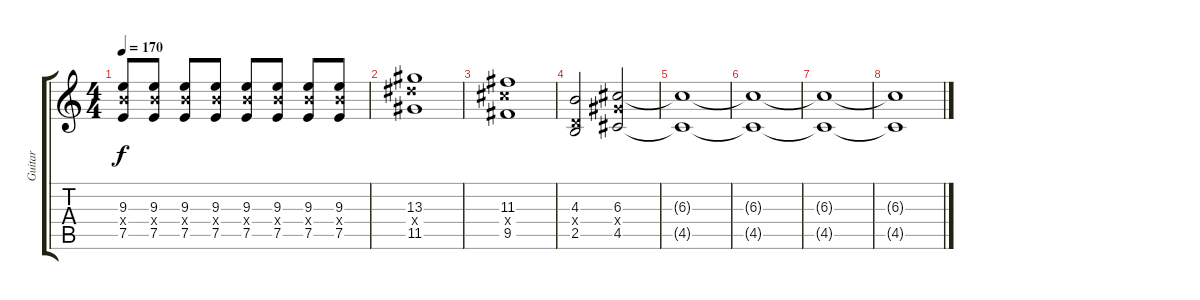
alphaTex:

\track ("Guitar" "Guitar") {instrument distortionguitar}
\staff {score tabs}
\tuning (E4 B3 G3 D3 A2 E2) {hide}
\ts (4 4)
\tempo 170
\clef g2
\ks c
(9.3 9.4{x} 7.5).8{dy f} (9.3 9.4{x} 7.5).8 (9.3 9.4{x} 7.5).8 (9.3 9.4{x} 7.5).8 (9.3 9.4{x} 7.5).8 (9.3 9.4{x} 7.5).8 (9.3 9.4{x} 7.5).8 (9.3 9.4{x} 7.5).8 |
(13.3 13.4{x} 11.5).1 |
(11.3 11.4{x} 9.5).1 |
(4.3 0.4{x} 2.5).2 (6.3 6.4{x} 4.5).2 |
(6.3{t} 4.5{t}).1{volume 0} |
(6.3{t} 4.5{t}).1 |
(6.3{t} 4.5{t}).1 |
(6.3{t} 4.5{t}).1
